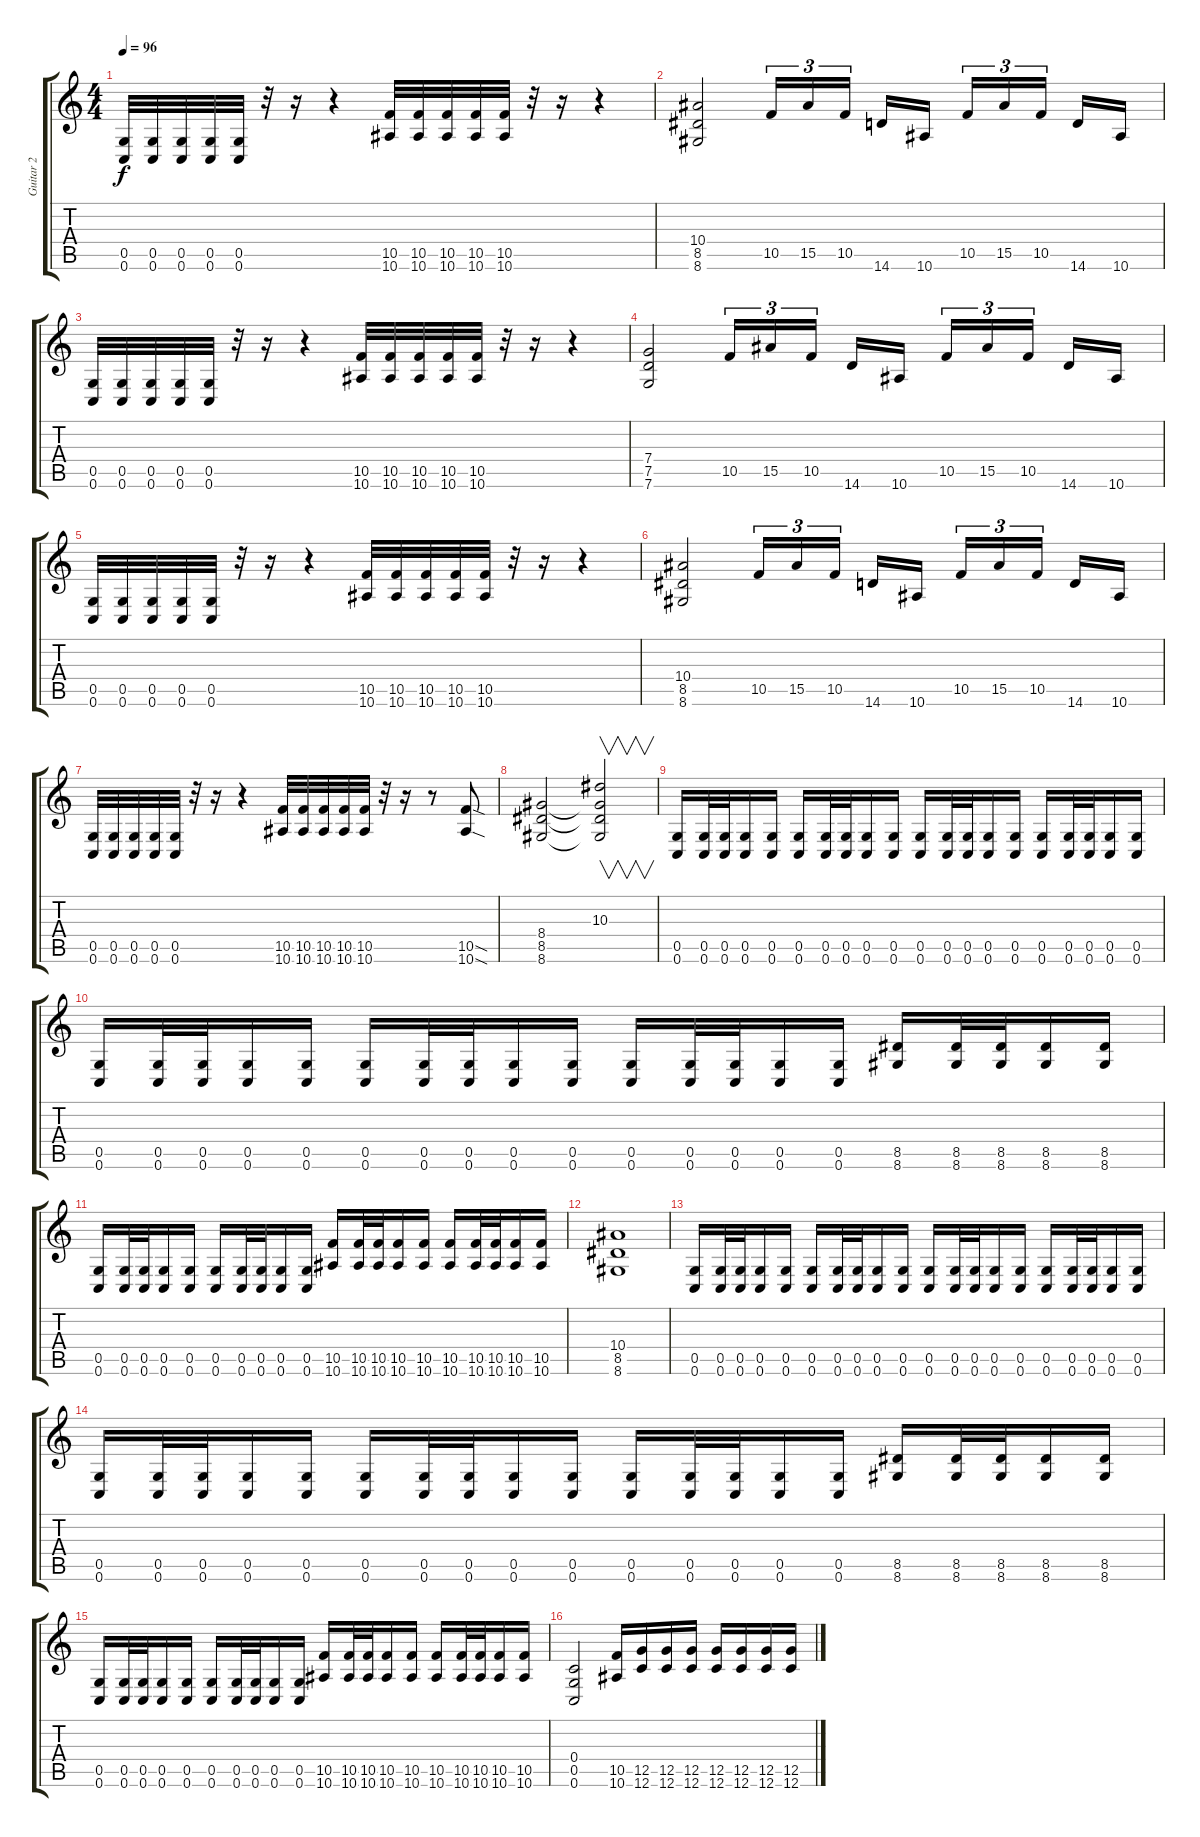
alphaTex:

\track ("Guitar 2" "Guitar 2") {instrument distortionguitar}
\staff {score tabs}
\tuning (D4 A3 F3 C3 G2 C2) {hide}
\ts (4 4)
\tempo 96
\clef g2
\ks c
(0.5 0.6).32{dy f} (0.5 0.6).32 (0.5 0.6).32 (0.5 0.6).32 (0.5 0.6).32 r.32 r.16 r.4 (10.5 10.6).32 (10.5 10.6).32 (10.5 10.6).32 (10.5 10.6).32 (10.5 10.6).32 r.32 r.16 r.4 |
(10.4 8.5 8.6).2 10.5.16{tu (3 2)} 15.5.16{tu (3 2)} 10.5.16{tu (3 2) beam splitsecondary} 14.6.16 10.6.16 10.5.16{tu (3 2)} 15.5.16{tu (3 2)} 10.5.16{tu (3 2) beam splitsecondary} 14.6.16 10.6.16 |
(0.5 0.6).32 (0.5 0.6).32 (0.5 0.6).32 (0.5 0.6).32 (0.5 0.6).32 r.32 r.16 r.4 (10.5 10.6).32 (10.5 10.6).32 (10.5 10.6).32 (10.5 10.6).32 (10.5 10.6).32 r.32 r.16 r.4 |
(7.4 7.5 7.6).2 10.5.16{tu (3 2)} 15.5.16{tu (3 2)} 10.5.16{tu (3 2) beam splitsecondary} 14.6.16 10.6.16 10.5.16{tu (3 2)} 15.5.16{tu (3 2)} 10.5.16{tu (3 2) beam splitsecondary} 14.6.16 10.6.16 |
(0.5 0.6).32 (0.5 0.6).32 (0.5 0.6).32 (0.5 0.6).32 (0.5 0.6).32 r.32 r.16 r.4 (10.5 10.6).32 (10.5 10.6).32 (10.5 10.6).32 (10.5 10.6).32 (10.5 10.6).32 r.32 r.16 r.4 |
(10.4 8.5 8.6).2 10.5.16{tu (3 2)} 15.5.16{tu (3 2)} 10.5.16{tu (3 2) beam splitsecondary} 14.6.16 10.6.16 10.5.16{tu (3 2)} 15.5.16{tu (3 2)} 10.5.16{tu (3 2) beam splitsecondary} 14.6.16 10.6.16 |
(0.5 0.6).32 (0.5 0.6).32 (0.5 0.6).32 (0.5 0.6).32 (0.5 0.6).32 r.32 r.16 r.4 (10.5 10.6).32 (10.5 10.6).32 (10.5 10.6).32 (10.5 10.6).32 (10.5 10.6).32 r.32 r.16 r.8 (10.5{sod} 10.6{sod}).8 |
(8.4 8.5 8.6).2 (10.3 8.4{t} 8.5{t} 8.6{t}).2{v} |
(0.5 0.6).16 (0.5 0.6).32 (0.5 0.6).32 (0.5 0.6).16 (0.5 0.6).16 (0.5 0.6).16 (0.5 0.6).32 (0.5 0.6).32 (0.5 0.6).16 (0.5 0.6).16 (0.5 0.6).16 (0.5 0.6).32 (0.5 0.6).32 (0.5 0.6).16 (0.5 0.6).16 (0.5 0.6).16 (0.5 0.6).32 (0.5 0.6).32 (0.5 0.6).16 (0.5 0.6).16 |
(0.5 0.6).16 (0.5 0.6).32 (0.5 0.6).32 (0.5 0.6).16 (0.5 0.6).16 (0.5 0.6).16 (0.5 0.6).32 (0.5 0.6).32 (0.5 0.6).16 (0.5 0.6).16 (0.5 0.6).16 (0.5 0.6).32 (0.5 0.6).32 (0.5 0.6).16 (0.5 0.6).16 (8.5 8.6).16 (8.5 8.6).32 (8.5 8.6).32 (8.5 8.6).16 (8.5 8.6).16 |
(0.5 0.6).16 (0.5 0.6).32 (0.5 0.6).32 (0.5 0.6).16 (0.5 0.6).16 (0.5 0.6).16 (0.5 0.6).32 (0.5 0.6).32 (0.5 0.6).16 (0.5 0.6).16 (10.5 10.6).16 (10.5 10.6).32 (10.5 10.6).32 (10.5 10.6).16 (10.5 10.6).16 (10.5 10.6).16 (10.5 10.6).32 (10.5 10.6).32 (10.5 10.6).16 (10.5 10.6).16 |
(10.4 8.5 8.6).1 |
(0.5 0.6).16 (0.5 0.6).32 (0.5 0.6).32 (0.5 0.6).16 (0.5 0.6).16 (0.5 0.6).16 (0.5 0.6).32 (0.5 0.6).32 (0.5 0.6).16 (0.5 0.6).16 (0.5 0.6).16 (0.5 0.6).32 (0.5 0.6).32 (0.5 0.6).16 (0.5 0.6).16 (0.5 0.6).16 (0.5 0.6).32 (0.5 0.6).32 (0.5 0.6).16 (0.5 0.6).16 |
(0.5 0.6).16 (0.5 0.6).32 (0.5 0.6).32 (0.5 0.6).16 (0.5 0.6).16 (0.5 0.6).16 (0.5 0.6).32 (0.5 0.6).32 (0.5 0.6).16 (0.5 0.6).16 (0.5 0.6).16 (0.5 0.6).32 (0.5 0.6).32 (0.5 0.6).16 (0.5 0.6).16 (8.5 8.6).16 (8.5 8.6).32 (8.5 8.6).32 (8.5 8.6).16 (8.5 8.6).16 |
(0.5 0.6).16 (0.5 0.6).32 (0.5 0.6).32 (0.5 0.6).16 (0.5 0.6).16 (0.5 0.6).16 (0.5 0.6).32 (0.5 0.6).32 (0.5 0.6).16 (0.5 0.6).16 (10.5 10.6).16 (10.5 10.6).32 (10.5 10.6).32 (10.5 10.6).16 (10.5 10.6).16 (10.5 10.6).16 (10.5 10.6).32 (10.5 10.6).32 (10.5 10.6).16 (10.5 10.6).16 |
(0.4 0.5 0.6).2 (10.5 10.6).16 (12.5 12.6).16 (12.5 12.6).16 (12.5 12.6).16 (12.5 12.6).16 (12.5 12.6).16 (12.5 12.6).16 (12.5 12.6).16
